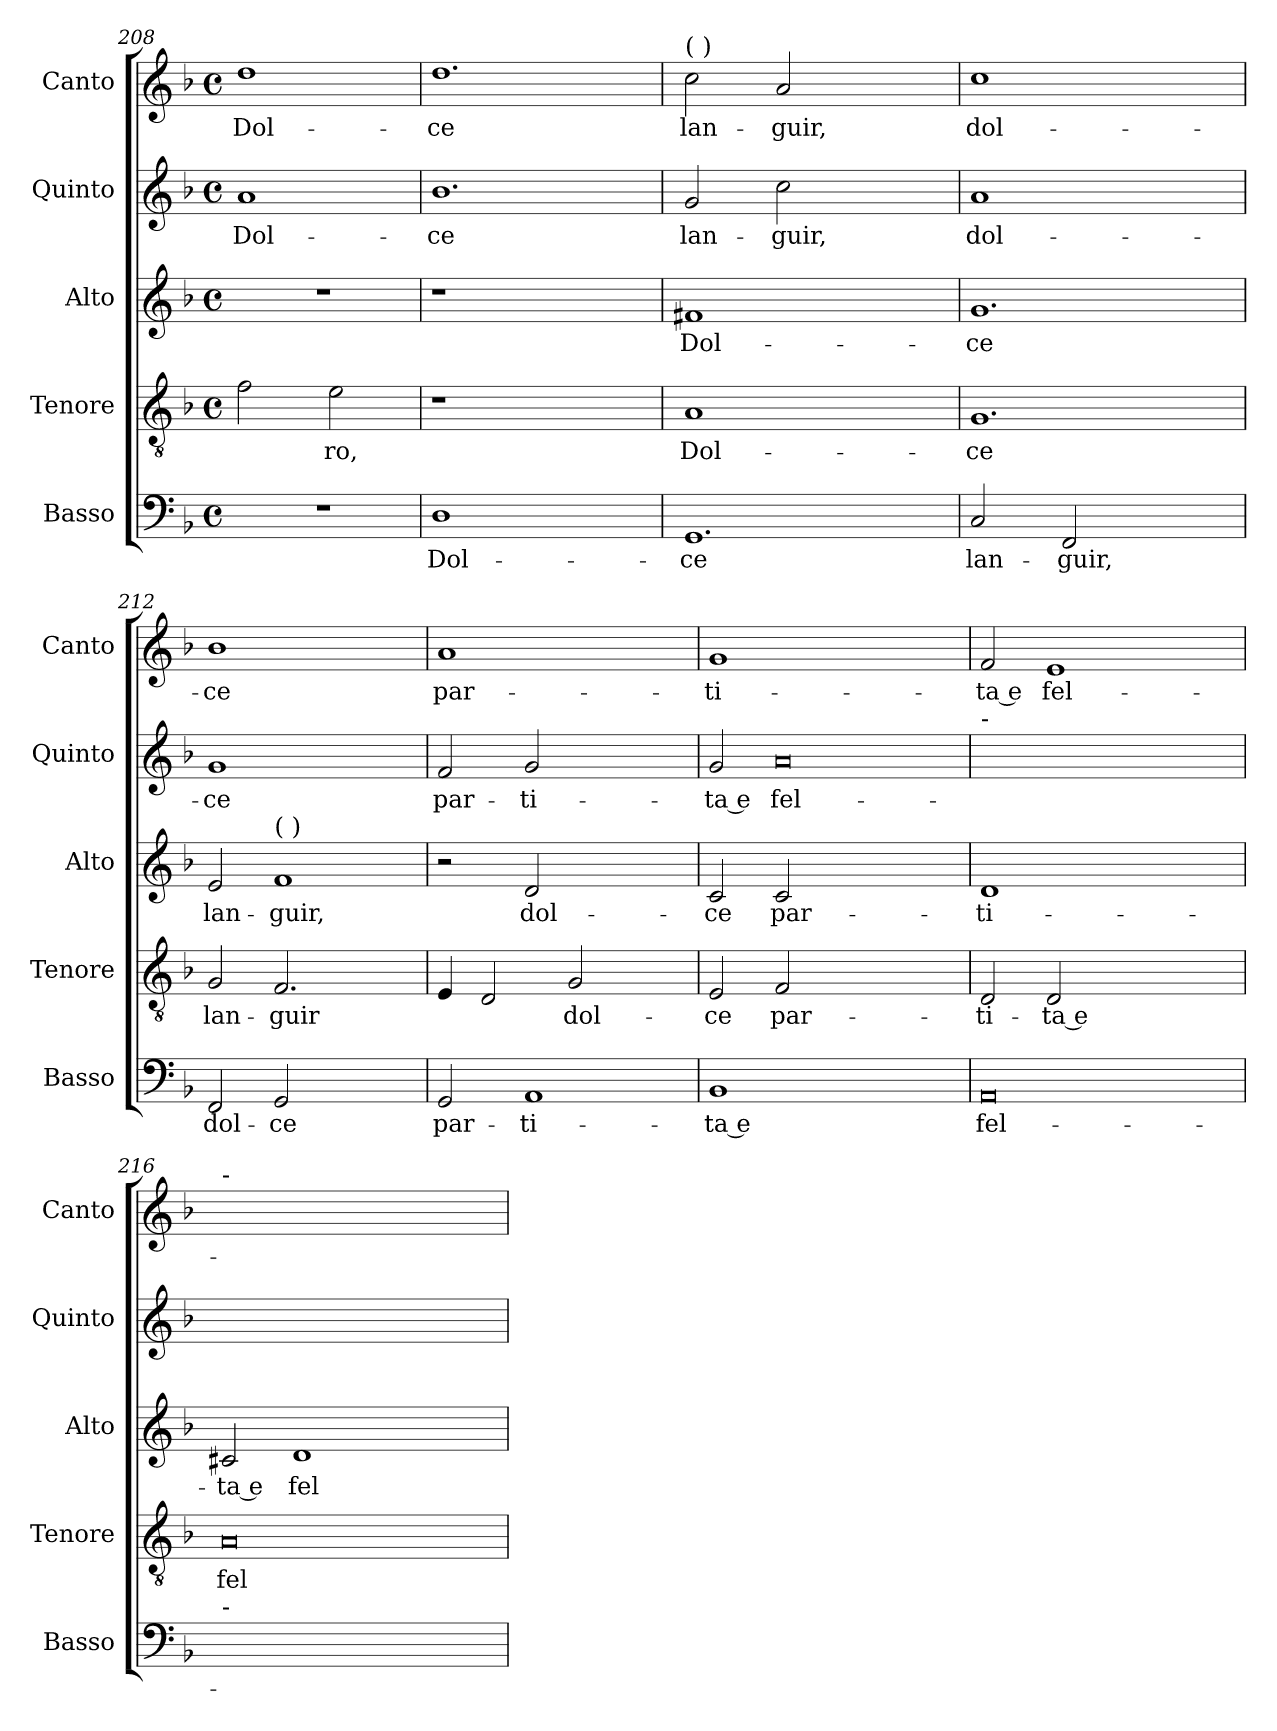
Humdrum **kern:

**kern	**text	**kern	**text	**kern	**text	**kern	**text	**kern	**text
*part5	*part5	*part4	*part4	*part3	*part3	*part2	*part2	*part1	*part1
*staff5	*staff5	*staff4	*staff4	*staff3	*staff3	*staff2	*staff2	*staff1	*staff1
*I"Basso	*	*I"Tenore	*	*I"Alto	*	*I"Quinto	*	*I"Canto	*
*I'Basso	*	*I'Tenore	*	*I'Alto	*	*I'Quinto	*	*I'Canto	*
!!LO:LB:g=z
*clefF4	*	*clefGv2	*	*clefG2	*	*clefG2	*	*clefG2	*
*k[b-]	*	*k[b-]	*	*k[b-]	*	*k[b-]	*	*k[b-]	*
*F:	*	*F:	*	*F:	*	*F:	*	*F:	*
*M4/4	*	*M4/4	*	*M4/4	*	*M4/4	*	*M4/4	*
*met(c)	*	*met(c)	*	*met(c)	*	*met(c)	*	*met(c)	*
=208	=208	=208	=208	=208	=208	=208	=208	=208	=208
*	*	*^	*	*	*	*	*	*	*
!	!	!	!	!	!	!	!	!LO:LY:b	!	!LO:LY:b
*	*	*	*	*	*	*	*^	*	*^	*
1r	.	2f\	1ryy	.	1r	.	1a	1ryy	Dol-	1dd	1ryy	Dol-
!	!	!	!	!LO:LY:b	!	!	!	!	!	!	!	!
.	.	2e\	.	-ro,	.	.	.	.	.	.	.	.
=209	=209	=209	=209	=209	=209	=209	=209	=209	=209	=209	=209	=209
!	!LO:LY:b	!	!	!	!	!	!	!	!LO:LY:b	!	!	!LO:LY:b
1D	Dol-	1r	1ryy	.	1r	.	1.b-	1ryy	-ce	1.dd	1ryy	-ce
2ryy	.	2ryy	2ryy	.	2ryy	.	.	2ryy	.	.	2ryy	.
=210	=210	=210	=210	=210	=210	=210	=210	=210	=210	=210	=210	=210
!	!	!	!	!	!	!	!	!	!	!LO:TX:a:t=(  )	!	!
!	!LO:LY:b	!	!	!LO:LY:b	!	!LO:LY:b	!	!	!LO:LY:b	!	!	!LO:LY:b
1.GG	-ce	1A	1ryy	Dol-	1f#X	Dol-	2g/	1ryy	lan-	2cc\	1ryy	lan-
!	!	!	!	!	!	!	!	!	!LO:LY:b	!	!	!LO:LY:b
.	.	.	.	.	.	.	2cc\	.	-guir,	2a/	.	-guir,
.	.	2ryy	2ryy	.	2ryy	.	2ryy	2ryy	.	2ryy	2ryy	.
=211	=211	=211	=211	=211	=211	=211	=211	=211	=211	=211	=211	=211
!	!LO:LY:b	!	!	!LO:LY:b	!	!LO:LY:b	!	!	!LO:LY:b	!	!	!LO:LY:b
2C/	lan-	1.G	1ryy	-ce	1.g	-ce	1a	1ryy	dol-	1cc	1ryy	dol-
!	!LO:LY:b	!	!	!	!	!	!	!	!	!	!	!
2FF/	-guir,	.	.	.	.	.	.	.	.	.	.	.
2ryy	.	.	2ryy	.	.	.	2ryy	2ryy	.	2ryy	2ryy	.
=212	=212	=212	=212	=212	=212	=212	=212	=212	=212	=212	=212	=212
!	!LO:LY:b	!	!	!LO:LY:b	!	!LO:LY:b	!	!	!LO:LY:b	!	!	!LO:LY:b
2FF/	dol-	2G/	1ryy	lan-	2e/	lan-	1g	1ryy	-ce	1b-	1ryy	-ce
!	!	!	!	!	!LO:TX:a:t=(  )	!	!	!	!	!	!	!
!	!LO:LY:b	!	!	!LO:LY:b	!	!LO:LY:b	!	!	!	!	!	!
2GG/	-ce	2.F/	.	-guir	1f	-guir,	.	.	.	.	.	.
2ryy	.	.	2ryy	.	.	.	2ryy	2ryy	.	2ryy	2ryy	.
.	.	4ryy	.	.	.	.	.	.	.	.	.	.
=213	=213	=213	=213	=213	=213	=213	=213	=213	=213	=213	=213	=213
!	!LO:LY:b	!	!	!	!	!	!	!	!LO:LY:b	!	!	!LO:LY:b
2GG/	par-	4E/	1ryy	.	2r	.	2f/	1ryy	par-	1a	1ryy	par-
.	.	2D/	.	.	.	.	.	.	.	.	.	.
!	!LO:LY:b	!	!	!	!	!LO:LY:b	!	!	!LO:LY:b	!	!	!
1AA	-ti-	.	.	.	2d/	dol-	2g/	.	-ti-	.	.	.
!	!	!	!	!LO:LY:b	!	!	!	!	!	!	!	!
.	.	2G/	.	dol-	.	.	.	.	.	.	.	.
.	.	.	2ryy	.	2ryy	.	2ryy	2ryy	.	2ryy	2ryy	.
.	.	4ryy	.	.	.	.	.	.	.	.	.	.
=214	=214	=214	=214	=214	=214	=214	=214	=214	=214	=214	=214	=214
!	!LO:LY:b	!	!	!LO:LY:b	!	!LO:LY:b	!	!	!LO:LY:b	!	!	!LO:LY:b
1BB-	-ta e	2E/	1ryy	-ce	2c/	-ce	2g/	1ryy	-ta e	1g	1ryy	-ti-
!	!	!	!	!LO:LY:b	!	!LO:LY:b	!	!	!LO:LY:b	!	!	!
.	.	2F/	.	par-	2c/	par-	0a	.	fel-	.	.	.
1.ryy	.	1.ryy	1.ryy	.	1.ryy	.	.	1.ryy	.	1.ryy	1.ryy	.
=215	=215	=215	=215	=215	=215	=215	=215	=215	=215	=215	=215	=215
!	!	!	!	!	!	!	!LO:TX:a:t=-	!	!	!	!	!
!	!LO:LY:b	!	!	!LO:LY:b	!	!LO:LY:b	!	!	!LO:LY:b	!	!	!LO:LY:b
0AA	fel-	2D/	1ryy	-ti-	1d	-ti-	1ayy	1ryy	-la.	2f/	1ryy	-ta e
!	!	!	!	!LO:LY:b	!	!	!	!	!	!	!	!LO:LY:b
.	.	2D/	.	-ta e	.	.	.	.	.	1e	.	fel-
.	.	1ryy	1ryy	.	1ryy	.	1ryy	1ryy	.	.	1ryy	.
.	.	.	.	.	.	.	.	.	.	2ryy	.	.
=216	=216	=216	=216	=216	=216	=216	=216	=216	=216	=216	=216	=216
!	!	!	!	!	!	!	!	!	!	!LO:TX:a:t=-	!	!
!LO:TX:a:t=-	!	!	!	!	!	!	!	!	!	!	!	!
!	!LO:LY:b	!	!	!LO:LY:b	!	!LO:LY:b	!	!	!	!	!	!LO:LY:b
1Dyy	-la.	0A	1ryy	fel-	2c#X/	-ta e	0ryy	1ryy	.	1f#Xyy	1ryy	-la.
!	!	!	!	!	!	!LO:LY:b	!	!	!	!	!	!
.	.	.	.	.	1d	fel-	.	.	.	.	.	.
1ryy	.	.	1ryy	.	.	.	.	1ryy	.	1ryy	1ryy	.
.	.	.	.	.	2ryy	.	.	.	.	.	.	.
*	*	*	*	*	*	*	*v	*v	*	*	*	*
*	*	*v	*v	*	*	*	*	*	*v	*v	*
=	=	=	=	=	=	=	=	=	=
*-	*-	*-	*-	*-	*-	*-	*-	*-	*-
